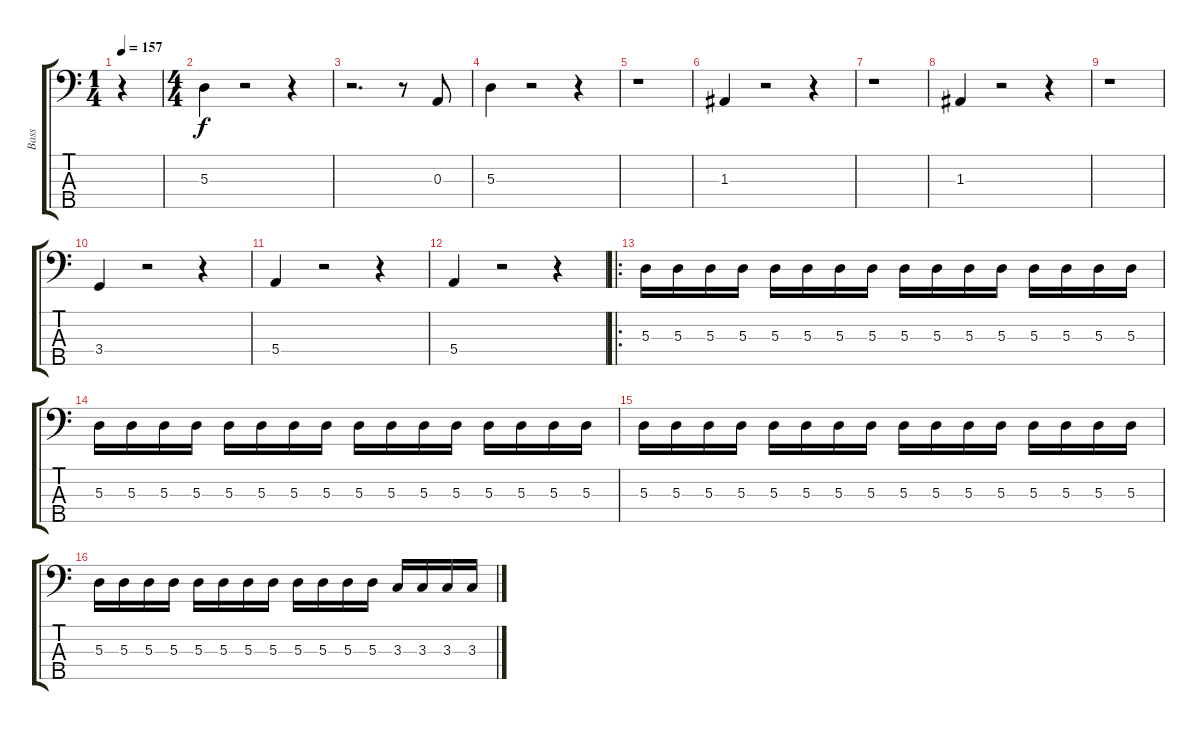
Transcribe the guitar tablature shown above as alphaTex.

\track ("Bass" "Bass") {instrument electricbassfinger}
\staff {score tabs}
\tuning (G2 D2 A1 E1 B0) {hide}
\ts (1 4)
\tempo 157
\clef f4
\ks c
r.4{dy f instrument electricbassfinger} |
\ts (4 4)
5.3.4 r.2 r.4 |
r.2{d} r.8 0.3.8 |
5.3.4 r.2 r.4 |
r.1 |
1.3.4 r.2 r.4 |
r.1 |
1.3.4 r.2 r.4 |
r.1 |
3.4.4 r.2 r.4 |
5.4.4 r.2 r.4 |
5.4.4 r.2 r.4 |
\ro
5.3.16 5.3.16 5.3.16 5.3.16 5.3.16 5.3.16 5.3.16 5.3.16 5.3.16 5.3.16 5.3.16 5.3.16 5.3.16 5.3.16 5.3.16 5.3.16 |
5.3.16 5.3.16 5.3.16 5.3.16 5.3.16 5.3.16 5.3.16 5.3.16 5.3.16 5.3.16 5.3.16 5.3.16 5.3.16 5.3.16 5.3.16 5.3.16 |
5.3.16 5.3.16 5.3.16 5.3.16 5.3.16 5.3.16 5.3.16 5.3.16 5.3.16 5.3.16 5.3.16 5.3.16 5.3.16 5.3.16 5.3.16 5.3.16 |
5.3.16 5.3.16 5.3.16 5.3.16 5.3.16 5.3.16 5.3.16 5.3.16 5.3.16 5.3.16 5.3.16 5.3.16 3.3.16 3.3.16 3.3.16 3.3.16
